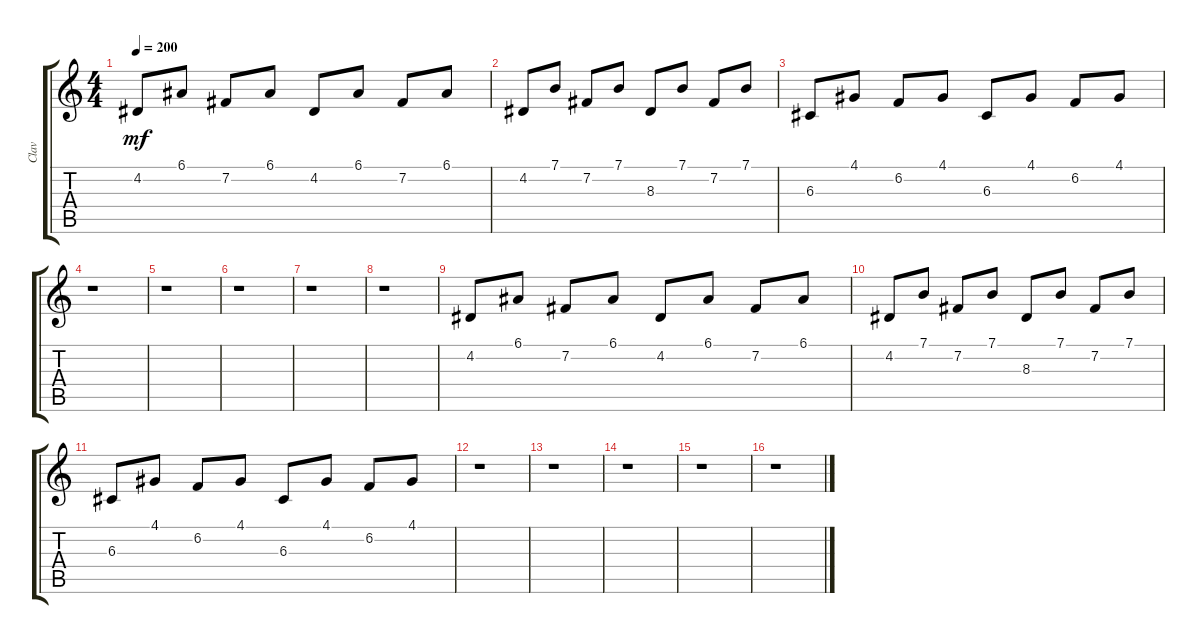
\track ("Clav" "Clav") {instrument vibraphone}
\staff {score tabs}
\tuning (E4 B3 G3 D3 A2 E2) {hide}
\ts (4 4)
\tempo 200
\clef g2
\ks c
4.2.8{dy mf} 6.1.8 7.2.8 6.1.8 4.2.8 6.1.8 7.2.8 6.1.8 |
4.2.8 7.1.8 7.2.8 7.1.8 8.3.8 7.1.8 7.2.8 7.1.8 |
6.3.8 4.1.8 6.2.8 4.1.8 6.3.8 4.1.8 6.2.8 4.1.8 |
r.1 |
r.1 |
r.1 |
r.1 |
r.1 |
4.2.8 6.1.8 7.2.8 6.1.8 4.2.8 6.1.8 7.2.8 6.1.8 |
4.2.8 7.1.8 7.2.8 7.1.8 8.3.8 7.1.8 7.2.8 7.1.8 |
6.3.8 4.1.8 6.2.8 4.1.8 6.3.8 4.1.8 6.2.8 4.1.8 |
r.1 |
r.1 |
r.1 |
r.1 |
r.1
